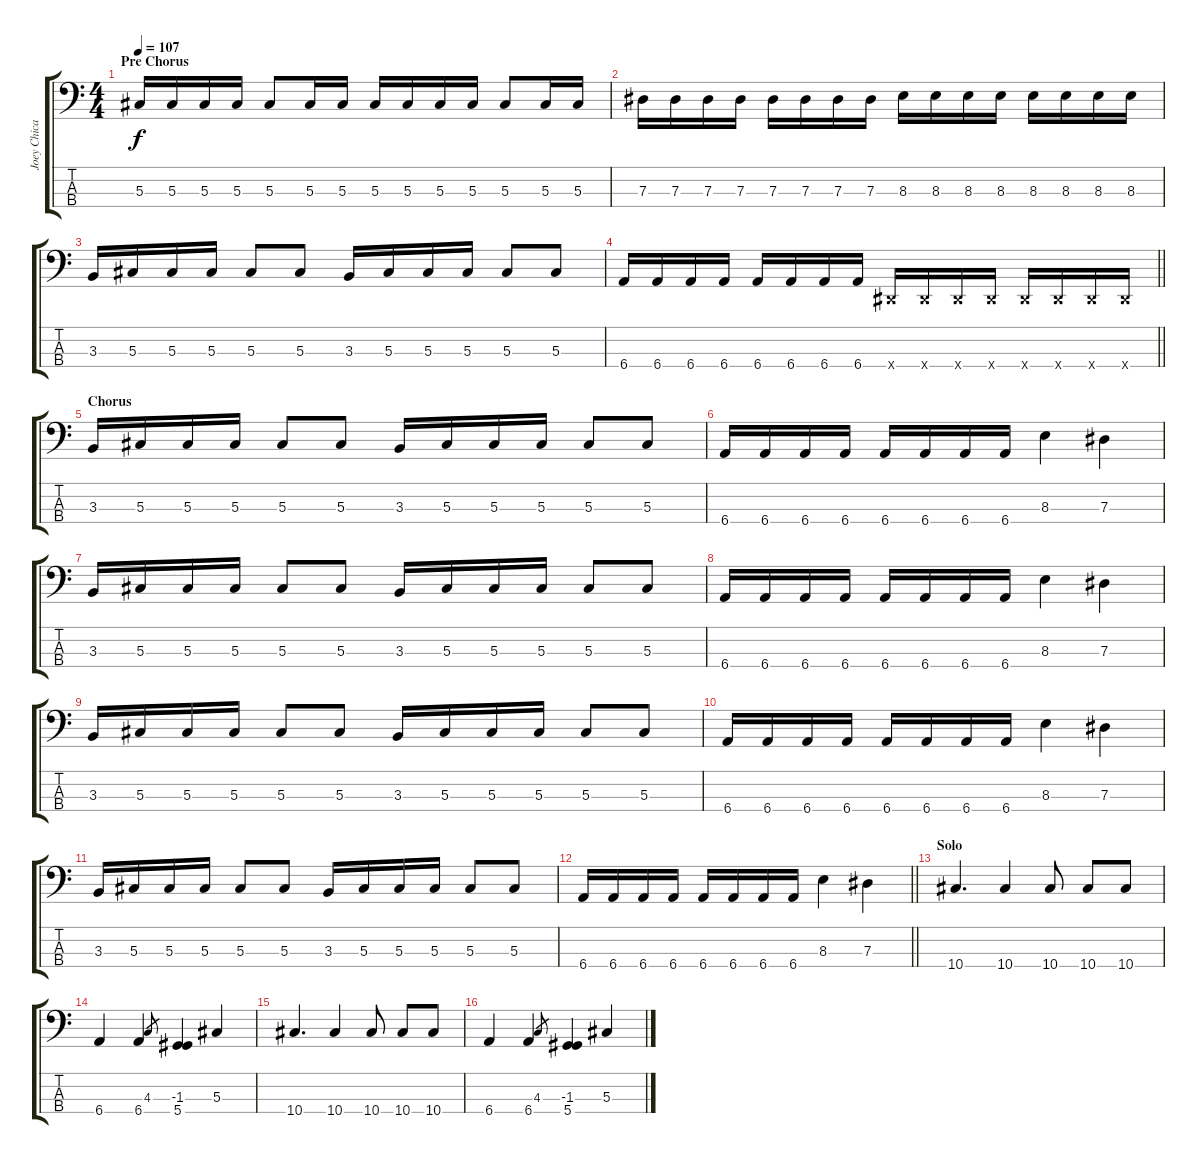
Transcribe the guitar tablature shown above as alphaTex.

\track ("Joey Chicago (Bass)" "Joey Chica") {instrument electricbasspick}
\staff {score tabs}
\tuning (Gb2 Db2 Ab1 Eb1) {hide}
\ts (4 4)
\section ("" "Pre Chorus")
\tempo 107
\clef f4
\ks c
5.3.16{dy f} 5.3.16 5.3.16 5.3.16 5.3.8 5.3.16 5.3.16 5.3.16 5.3.16 5.3.16 5.3.16 5.3.8 5.3.16 5.3.16 |
7.3.16 7.3.16 7.3.16 7.3.16 7.3.16 7.3.16 7.3.16 7.3.16 8.3.16 8.3.16 8.3.16 8.3.16 8.3.16 8.3.16 8.3.16 8.3.16 |
3.3.16 5.3.16 5.3.16 5.3.16 5.3.8 5.3.8 3.3.16 5.3.16 5.3.16 5.3.16 5.3.8 5.3.8 |
\barLineRight lightlight
6.4.16 6.4.16 6.4.16 6.4.16 6.4.16 6.4.16 6.4.16 6.4.16 0.4{x}.16 0.4{x}.16 0.4{x}.16 0.4{x}.16 0.4{x}.16 0.4{x}.16 0.4{x}.16 0.4{x}.16 |
\section ("" "Chorus")
3.3.16 5.3.16 5.3.16 5.3.16 5.3.8 5.3.8 3.3.16 5.3.16 5.3.16 5.3.16 5.3.8 5.3.8 |
6.4.16 6.4.16 6.4.16 6.4.16 6.4.16 6.4.16 6.4.16 6.4.16 8.3.4 7.3.4 |
3.3.16 5.3.16 5.3.16 5.3.16 5.3.8 5.3.8 3.3.16 5.3.16 5.3.16 5.3.16 5.3.8 5.3.8 |
6.4.16 6.4.16 6.4.16 6.4.16 6.4.16 6.4.16 6.4.16 6.4.16 8.3.4 7.3.4 |
3.3.16 5.3.16 5.3.16 5.3.16 5.3.8 5.3.8 3.3.16 5.3.16 5.3.16 5.3.16 5.3.8 5.3.8 |
6.4.16 6.4.16 6.4.16 6.4.16 6.4.16 6.4.16 6.4.16 6.4.16 8.3.4 7.3.4 |
3.3.16 5.3.16 5.3.16 5.3.16 5.3.8 5.3.8 3.3.16 5.3.16 5.3.16 5.3.16 5.3.8 5.3.8 |
\barLineRight lightlight
6.4.16 6.4.16 6.4.16 6.4.16 6.4.16 6.4.16 6.4.16 6.4.16 8.3.4 7.3.4 |
\section ("" "Solo")
10.4.4{d volume 9} 10.4.4 10.4.8 10.4.8 10.4.8 |
6.4.4 6.4.4 4.3.8{gr} (-1.3 5.4).4 5.3.4 |
10.4.4{d} 10.4.4 10.4.8 10.4.8 10.4.8 |
6.4.4 6.4.4 4.3.8{gr} (-1.3 5.4).4 5.3.4
